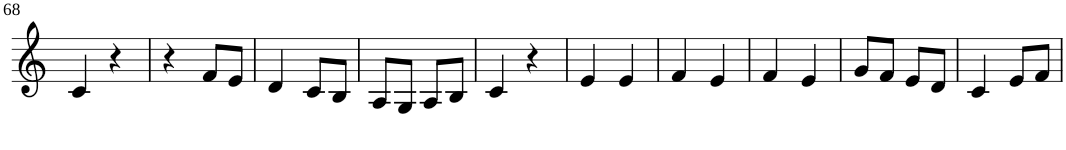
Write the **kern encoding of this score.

**kern
*part1
*staff1
*I"Violin
!!LO:PB:g=z
*clefG2
*k[]
*M2/4
=68
4c/
4r
=69
4r
8f/L
8e/J
=70
4d/
8c/L
8B/J
=71
8A/L
8G/J
8A/L
8B/J
=72
4c/
4r
=73
4e/
4e/
=74
4f/
4e/
=75
4f/
4e/
=76
8g/L
8f/J
8e/L
8d/J
=77
4c/
8e/L
8f/J
=
*-
